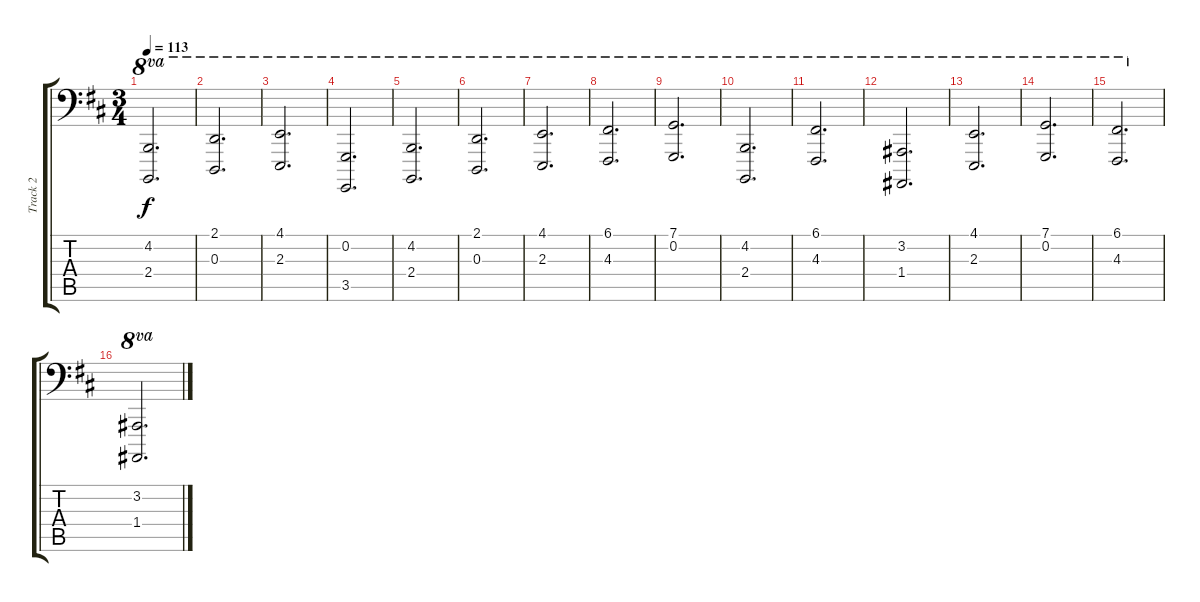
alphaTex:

\track ("Track 2" "Track 2") {instrument acousticgrandpiano}
\staff {score tabs}
\tuning (C3 G2 D2 A1 E1 B0) {hide}
\ts (3 4)
\tempo 113
\clef f4
\ks d
(4.2 2.4).2{d ot 8va dy f} |
(2.1 0.3).2{d ot 8va} |
(4.1 2.3).2{d ot 8va} |
(0.2 3.5).2{d ot 8va} |
(4.2 2.4).2{d ot 8va} |
(2.1 0.3).2{d ot 8va} |
(4.1 2.3).2{d ot 8va} |
(6.1 4.3).2{d ot 8va} |
(7.1 0.2).2{d ot 8va} |
(4.2 2.4).2{d ot 8va} |
(6.1 4.3).2{d ot 8va} |
(3.2 1.4).2{d ot 8va} |
(4.1 2.3).2{d ot 8va} |
(7.1 0.2).2{d ot 8va} |
(6.1 4.3).2{d ot 8va} |
(3.2 1.4).2{d ot 8va}
